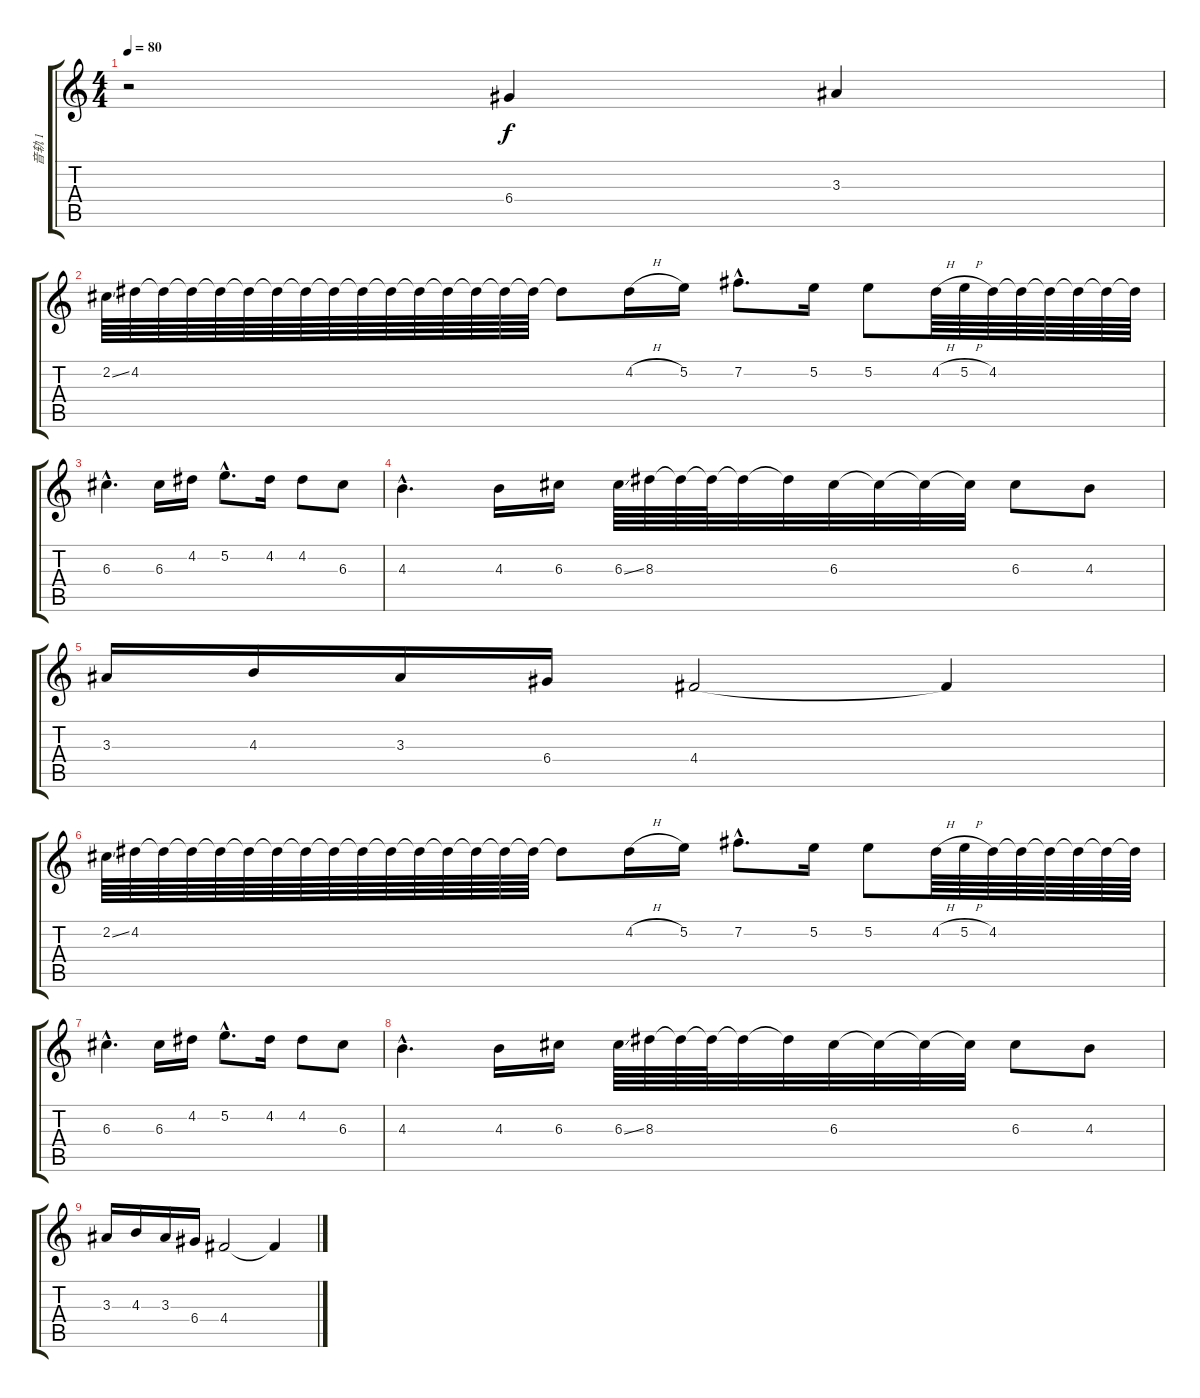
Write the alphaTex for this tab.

\track ("音轨 1" "音轨 1") {instrument acousticguitarnylon}
\staff {score tabs}
\tuning (E4 B3 G3 D3 A2 E2) {hide}
\ts (4 4)
\tempo 80
\clef g2
\ks c
r.2{dy f instrument acousticguitarnylon} 6.4.4 3.3.4 |
2.2{ss}.64 4.2.64 4.2{t}.64 4.2{t}.64 4.2{t}.64 4.2{t}.64 4.2{t}.64 4.2{t}.64 4.2{t}.64 4.2{t}.64 4.2{t}.64 4.2{t}.64 4.2{t}.64 4.2{t}.64 4.2{t}.64 4.2{t}.64 4.2{t}.8 4.2{h}.16 5.2.16 7.2{hac}.8{d} 5.2.16 5.2.8 4.2{h}.64 5.2{h}.64 4.2.64 4.2{t}.64 4.2{t}.64 4.2{t}.64 4.2{t}.64 4.2{t}.64 |
6.3{hac}.4{d} 6.3.16 4.2.16 5.2{hac}.8{d} 4.2.16 4.2.8 6.3.8 |
4.3{hac}.4{d} 4.3.16 6.3.16 6.3{ss}.64 8.3.64 8.3{t}.64 8.3{t}.64 8.3{t}.32 8.3{t}.32 6.3.32 6.3{t}.32 6.3{t}.32 6.3{t}.32 6.3.8 4.3.8 |
3.3.16 4.3.16 3.3.16 6.4.16 4.4.2 4.4{t}.4 |
2.2{ss}.64 4.2.64 4.2{t}.64 4.2{t}.64 4.2{t}.64 4.2{t}.64 4.2{t}.64 4.2{t}.64 4.2{t}.64 4.2{t}.64 4.2{t}.64 4.2{t}.64 4.2{t}.64 4.2{t}.64 4.2{t}.64 4.2{t}.64 4.2{t}.8 4.2{h}.16 5.2.16 7.2{hac}.8{d} 5.2.16 5.2.8 4.2{h}.64 5.2{h}.64 4.2.64 4.2{t}.64 4.2{t}.64 4.2{t}.64 4.2{t}.64 4.2{t}.64 |
6.3{hac}.4{d} 6.3.16 4.2.16 5.2{hac}.8{d} 4.2.16 4.2.8 6.3.8 |
4.3{hac}.4{d} 4.3.16 6.3.16 6.3{ss}.64 8.3.64 8.3{t}.64 8.3{t}.64 8.3{t}.32 8.3{t}.32 6.3.32 6.3{t}.32 6.3{t}.32 6.3{t}.32 6.3.8 4.3.8 |
3.3.16 4.3.16 3.3.16 6.4.16 4.4.2 4.4{t}.4
